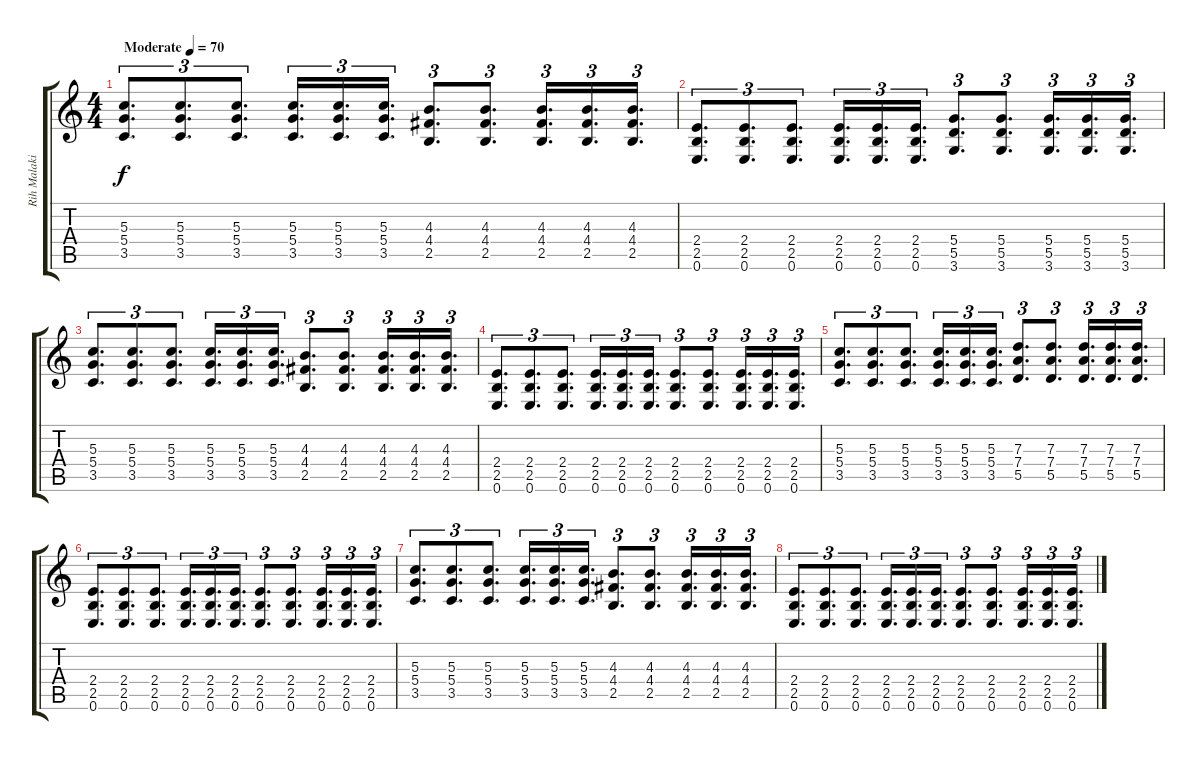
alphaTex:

\track ("Rih Malakian" "Rih Malaki") {instrument distortionguitar}
\staff {score tabs}
\tuning (E4 B3 G3 D3 A2 E2) {hide}
\ts (4 4)
\tempo (70 "Moderate")
\clef g2
\ks c
(5.3 5.4 3.5).8{d tu (3 2) dy f instrument distortionguitar} (5.3 5.4 3.5).8{d tu (3 2)} (5.3 5.4 3.5).8{d tu (3 2)} (5.3 5.4 3.5).16{d tu (3 2)} (5.3 5.4 3.5).16{d tu (3 2)} (5.3 5.4 3.5).16{d tu (3 2)} (4.3 4.4 2.5).8{d tu (3 2)} (4.3 4.4 2.5).8{d tu (3 2)} (4.3 4.4 2.5).16{d tu (3 2)} (4.3 4.4 2.5).16{d tu (3 2)} (4.3 4.4 2.5).16{d tu (3 2)} |
(2.4 2.5 0.6).8{d tu (3 2)} (2.4 2.5 0.6).8{d tu (3 2)} (2.4 2.5 0.6).8{d tu (3 2)} (2.4 2.5 0.6).16{d tu (3 2)} (2.4 2.5 0.6).16{d tu (3 2)} (2.4 2.5 0.6).16{d tu (3 2)} (5.4 5.5 3.6).8{d tu (3 2)} (5.4 5.5 3.6).8{d tu (3 2)} (5.4 5.5 3.6).16{d tu (3 2)} (5.4 5.5 3.6).16{d tu (3 2)} (5.4 5.5 3.6).16{d tu (3 2)} |
(5.3 5.4 3.5).8{d tu (3 2)} (5.3 5.4 3.5).8{d tu (3 2)} (5.3 5.4 3.5).8{d tu (3 2)} (5.3 5.4 3.5).16{d tu (3 2)} (5.3 5.4 3.5).16{d tu (3 2)} (5.3 5.4 3.5).16{d tu (3 2)} (4.3 4.4 2.5).8{d tu (3 2)} (4.3 4.4 2.5).8{d tu (3 2)} (4.3 4.4 2.5).16{d tu (3 2)} (4.3 4.4 2.5).16{d tu (3 2)} (4.3 4.4 2.5).16{d tu (3 2)} |
(2.4 2.5 0.6).8{d tu (3 2)} (2.4 2.5 0.6).8{d tu (3 2)} (2.4 2.5 0.6).8{d tu (3 2)} (2.4 2.5 0.6).16{d tu (3 2)} (2.4 2.5 0.6).16{d tu (3 2)} (2.4 2.5 0.6).16{d tu (3 2)} (2.4 2.5 0.6).8{d tu (3 2)} (2.4 2.5 0.6).8{d tu (3 2)} (2.4 2.5 0.6).16{d tu (3 2)} (2.4 2.5 0.6).16{d tu (3 2)} (2.4 2.5 0.6).16{d tu (3 2)} |
(5.3 5.4 3.5).8{d tu (3 2)} (5.3 5.4 3.5).8{d tu (3 2)} (5.3 5.4 3.5).8{d tu (3 2)} (5.3 5.4 3.5).16{d tu (3 2)} (5.3 5.4 3.5).16{d tu (3 2)} (5.3 5.4 3.5).16{d tu (3 2)} (7.3 7.4 5.5).8{d tu (3 2)} (7.3 7.4 5.5).8{d tu (3 2)} (7.3 7.4 5.5).16{d tu (3 2)} (7.3 7.4 5.5).16{d tu (3 2)} (7.3 7.4 5.5).16{d tu (3 2)} |
(2.4 2.5 0.6).8{d tu (3 2)} (2.4 2.5 0.6).8{d tu (3 2)} (2.4 2.5 0.6).8{d tu (3 2)} (2.4 2.5 0.6).16{d tu (3 2)} (2.4 2.5 0.6).16{d tu (3 2)} (2.4 2.5 0.6).16{d tu (3 2)} (2.4 2.5 0.6).8{d tu (3 2)} (2.4 2.5 0.6).8{d tu (3 2)} (2.4 2.5 0.6).16{d tu (3 2)} (2.4 2.5 0.6).16{d tu (3 2)} (2.4 2.5 0.6).16{d tu (3 2)} |
(5.3 5.4 3.5).8{d tu (3 2)} (5.3 5.4 3.5).8{d tu (3 2)} (5.3 5.4 3.5).8{d tu (3 2)} (5.3 5.4 3.5).16{d tu (3 2)} (5.3 5.4 3.5).16{d tu (3 2)} (5.3 5.4 3.5).16{d tu (3 2)} (4.3 4.4 2.5).8{d tu (3 2)} (4.3 4.4 2.5).8{d tu (3 2)} (4.3 4.4 2.5).16{d tu (3 2)} (4.3 4.4 2.5).16{d tu (3 2)} (4.3 4.4 2.5).16{d tu (3 2)} |
(2.4 2.5 0.6).8{d tu (3 2)} (2.4 2.5 0.6).8{d tu (3 2)} (2.4 2.5 0.6).8{d tu (3 2)} (2.4 2.5 0.6).16{d tu (3 2)} (2.4 2.5 0.6).16{d tu (3 2)} (2.4 2.5 0.6).16{d tu (3 2)} (2.4 2.5 0.6).8{d tu (3 2)} (2.4 2.5 0.6).8{d tu (3 2)} (2.4 2.5 0.6).16{d tu (3 2)} (2.4 2.5 0.6).16{d tu (3 2)} (2.4 2.5 0.6).16{d tu (3 2)}
